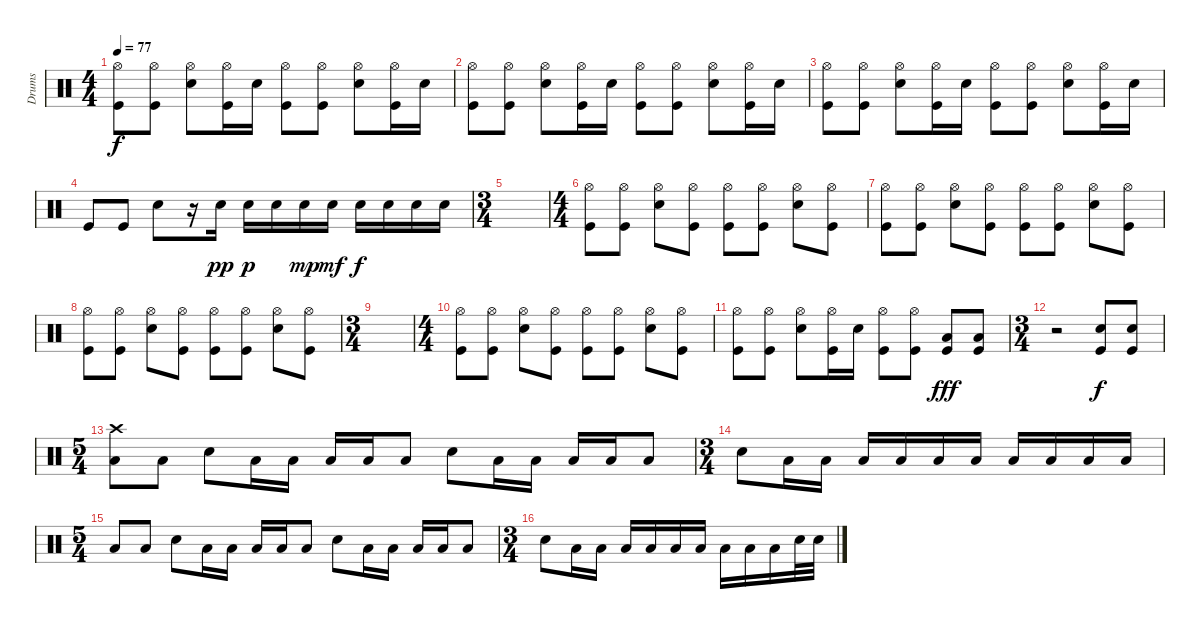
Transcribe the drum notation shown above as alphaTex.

\track ("Drums" "Drums") {instrument percussion}
\staff {score}
\articulation defaults
\ts (4 4)
\tempo 77
\clef neutral
\ks c
("Hi-Hat (open)" "Kick (hit)").8{dy f} ("Hi-Hat (open)" "Kick (hit)").8 ("Hi-Hat (open)" "Snare (hit) 2").8 ("Hi-Hat (open)" "Kick (hit)").16 "Snare (hit) 2".16 ("Hi-Hat (open)" "Kick (hit)").8 ("Hi-Hat (open)" "Kick (hit)").8 ("Hi-Hat (open)" "Snare (hit) 2").8 ("Hi-Hat (open)" "Kick (hit)").16 "Snare (hit) 2".16 |
("Hi-Hat (open)" "Kick (hit)").8 ("Hi-Hat (open)" "Kick (hit)").8 ("Hi-Hat (open)" "Snare (hit) 2").8 ("Hi-Hat (open)" "Kick (hit)").16 "Snare (hit) 2".16 ("Hi-Hat (open)" "Kick (hit)").8 ("Hi-Hat (open)" "Kick (hit)").8 ("Hi-Hat (open)" "Snare (hit) 2").8 ("Hi-Hat (open)" "Kick (hit)").16 "Snare (hit) 2".16 |
("Hi-Hat (open)" "Kick (hit)").8 ("Hi-Hat (open)" "Kick (hit)").8 ("Hi-Hat (open)" "Snare (hit) 2").8 ("Hi-Hat (open)" "Kick (hit)").16 "Snare (hit) 2".16 ("Hi-Hat (open)" "Kick (hit)").8 ("Hi-Hat (open)" "Kick (hit)").8 ("Hi-Hat (open)" "Snare (hit) 2").8 ("Hi-Hat (open)" "Kick (hit)").16 "Snare (hit) 2".16 |
"Kick (hit)".8 "Kick (hit)".8 "Snare (hit) 2".8 r.16 "Snare (hit) 2".16{dy pp} "Snare (hit) 2".16{dy p} "Snare (hit) 2".16 "Snare (hit) 2".16{dy mp} "Snare (hit) 2".16{dy mf} "Snare (hit) 2".16{dy f} "Snare (hit) 2".16 "Snare (hit) 2".16 "Snare (hit) 2".16 |
\ts (3 4)
|
\ts (4 4)
("Hi-Hat (open)" "Kick (hit)").8 ("Hi-Hat (open)" "Kick (hit)").8 ("Hi-Hat (open)" "Snare (hit) 2").8 ("Hi-Hat (open)" "Kick (hit)").8 ("Hi-Hat (open)" "Kick (hit)").8 ("Hi-Hat (open)" "Kick (hit)").8 ("Hi-Hat (open)" "Snare (hit) 2").8 ("Hi-Hat (open)" "Kick (hit)").8 |
("Hi-Hat (open)" "Kick (hit)").8 ("Hi-Hat (open)" "Kick (hit)").8 ("Hi-Hat (open)" "Snare (hit) 2").8 ("Hi-Hat (open)" "Kick (hit)").8 ("Hi-Hat (open)" "Kick (hit)").8 ("Hi-Hat (open)" "Kick (hit)").8 ("Hi-Hat (open)" "Snare (hit) 2").8 ("Hi-Hat (open)" "Kick (hit)").8 |
("Hi-Hat (open)" "Kick (hit)").8 ("Hi-Hat (open)" "Kick (hit)").8 ("Hi-Hat (open)" "Snare (hit) 2").8 ("Hi-Hat (open)" "Kick (hit)").8 ("Hi-Hat (open)" "Kick (hit)").8 ("Hi-Hat (open)" "Kick (hit)").8 ("Hi-Hat (open)" "Snare (hit) 2").8 ("Hi-Hat (open)" "Kick (hit)").8 |
\ts (3 4)
|
\ts (4 4)
("Hi-Hat (open)" "Kick (hit)").8 ("Hi-Hat (open)" "Kick (hit)").8 ("Hi-Hat (open)" "Snare (hit) 2").8 ("Hi-Hat (open)" "Kick (hit)").8 ("Hi-Hat (open)" "Kick (hit)").8 ("Hi-Hat (open)" "Kick (hit)").8 ("Hi-Hat (open)" "Snare (hit) 2").8 ("Hi-Hat (open)" "Kick (hit)").8 |
("Hi-Hat (open)" "Kick (hit)").8 ("Hi-Hat (open)" "Kick (hit)").8 ("Hi-Hat (open)" "Snare (hit) 2").8 ("Hi-Hat (open)" "Kick (hit)").16 "Snare (hit) 2".16 ("Hi-Hat (open)" "Kick (hit)").8 ("Hi-Hat (open)" "Kick (hit)").8 ("Low Tom (hit)" "Kick (hit)").8{dy fff} ("Low Tom (hit)" "Kick (hit)").8 |
\ts (3 4)
r.2 ("Snare (hit) 2" "Kick (hit)").8{dy f} ("Snare (hit) 2" "Kick (hit)").8 |
\ts (5 4)
("Crash high (hit)" "Low Tom (hit)").8 "Low Tom (hit)".8 "Snare (hit) 2".8 "Low Tom (hit)".16 "Low Tom (hit)".16 "Low Tom (hit)".16 "Low Tom (hit)".16 "Low Tom (hit)".8 "Snare (hit) 2".8 "Low Tom (hit)".16 "Low Tom (hit)".16 "Low Tom (hit)".16 "Low Tom (hit)".16 "Low Tom (hit)".8 |
\ts (3 4)
"Snare (hit) 2".8 "Low Tom (hit)".16 "Low Tom (hit)".16 "Low Tom (hit)".16 "Low Tom (hit)".16 "Low Tom (hit)".16 "Low Tom (hit)".16 "Low Tom (hit)".16 "Low Tom (hit)".16 "Low Tom (hit)".16 "Low Tom (hit)".16 |
\ts (5 4)
"Low Tom (hit)".8 "Low Tom (hit)".8 "Snare (hit) 2".8 "Low Tom (hit)".16 "Low Tom (hit)".16 "Low Tom (hit)".16 "Low Tom (hit)".16 "Low Tom (hit)".8 "Snare (hit) 2".8 "Low Tom (hit)".16 "Low Tom (hit)".16 "Low Tom (hit)".16 "Low Tom (hit)".16 "Low Tom (hit)".8 |
\ts (3 4)
"Snare (hit) 2".8 "Low Tom (hit)".16 "Low Tom (hit)".16 "Low Tom (hit)".16 "Low Tom (hit)".16 "Low Tom (hit)".16 "Low Tom (hit)".16 "Low Tom (hit)".16 "Low Tom (hit)".16 "Low Tom (hit)".16 "Snare (hit) 2".32 "Snare (hit) 2".32
